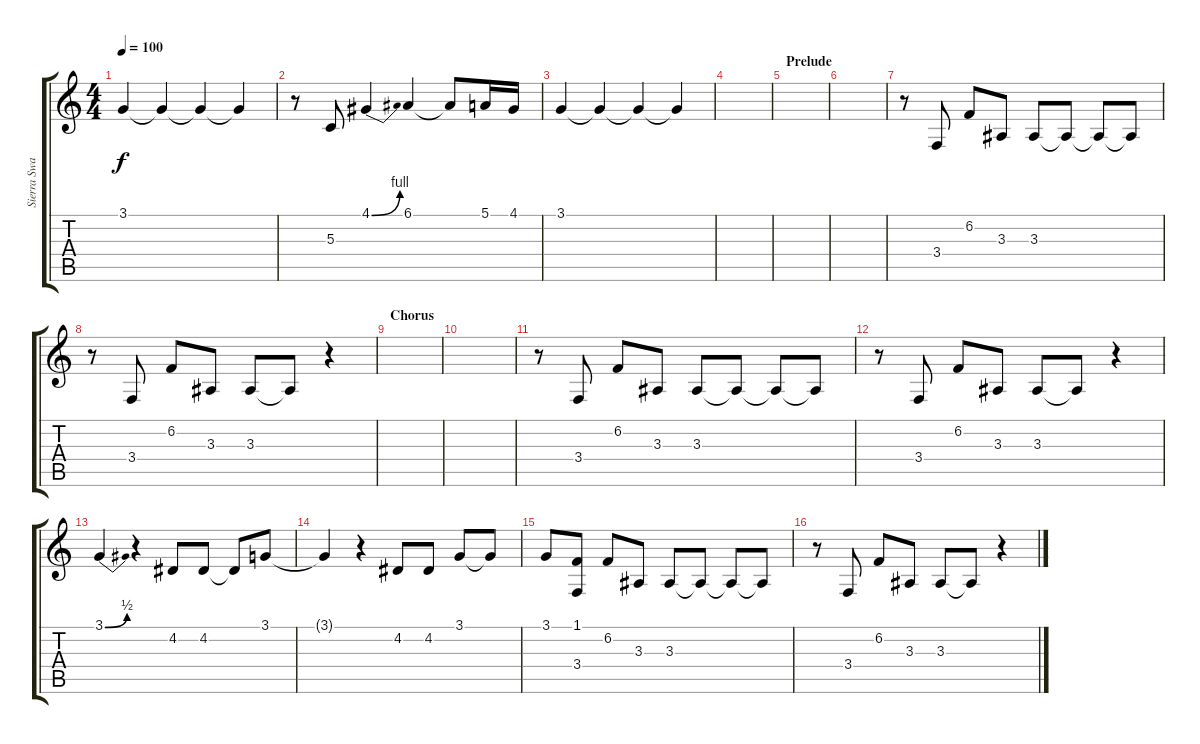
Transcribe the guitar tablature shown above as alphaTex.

\track ("Sierra Swan (Vocals)" "Sierra Swa") {instrument harmonica}
\staff {score tabs}
\tuning (E4 B3 G3 D3 A2 E2) {hide}
\ts (4 4)
\tempo 100
\clef g2
\ks c
3.1.4{dy f} 3.1{t}.4 3.1{t}.4 3.1{t}.4 |
r.8 5.3.8{instrument synthvoice} 4.1{be (bend 0 0 60 4)}.4 6.1.4 6.1{t}.8 5.1.16 4.1.16 |
3.1.4 3.1{t}.4 3.1{t}.4 3.1{t}.4 |
|
\section ("" "Prelude")
|
|
r.8 3.4.8{instrument harmonica} 6.2.8 3.3.8 3.3.8 3.3{t}.8 3.3{t}.8 3.3{t}.8 |
r.8 3.4.8 6.2.8 3.3.8 3.3.8 3.3{t}.8 r.4 |
\section ("" "Chorus")
|
|
r.8 3.4.8 6.2.8 3.3.8 3.3.8 3.3{t}.8 3.3{t}.8 3.3{t}.8 |
r.8 3.4.8 6.2.8 3.3.8 3.3.8 3.3{t}.8 r.4 |
3.1{be (bend 0 0 60 2)}.4 r.4 4.2.8 4.2.8 4.2{t}.8 3.1.8 |
3.1{t}.4 r.4 4.2.8 4.2.8 3.1.8 3.1{t}.8 |
3.1.8 (1.1 3.4).8 6.2.8 3.3.8 3.3.8 3.3{t}.8 3.3{t}.8 3.3{t}.8 |
r.8 3.4.8 6.2.8 3.3.8 3.3.8 3.3{t}.8 r.4
